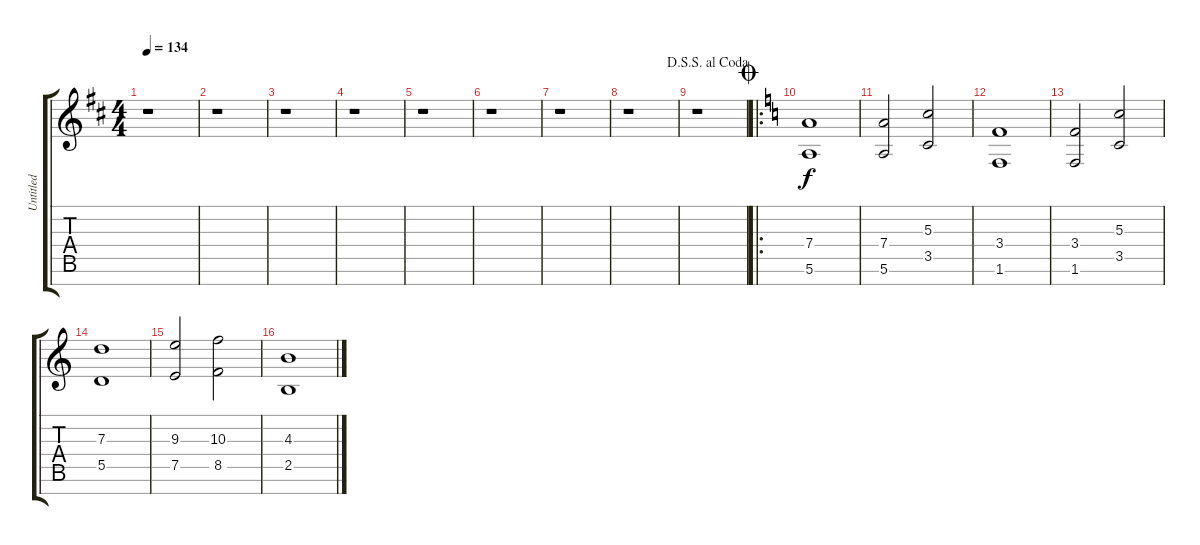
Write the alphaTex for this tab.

\track ("Untitled" "Untitled") {instrument distortionguitar}
\staff {score tabs}
\tuning (E4 B3 G3 D3 A2 E2 B1) {hide}
\ts (4 4)
\tempo 134
\clef g2
\ks d
r.1{dy f} |
r.1 |
r.1 |
r.1 |
r.1 |
r.1 |
r.1 |
r.1 |
\jump dalsegnosegnoalcoda
r.1 |
\ro
\jump coda
\ks c
(7.4 5.6).1 |
(7.4 5.6).2 (5.3 3.5).2 |
(3.4 1.6).1 |
(3.4 1.6).2 (5.3 3.5).2 |
(7.3 5.5).1 |
(9.3 7.5).2 (10.3 8.5).2 |
(4.3 2.5).1
